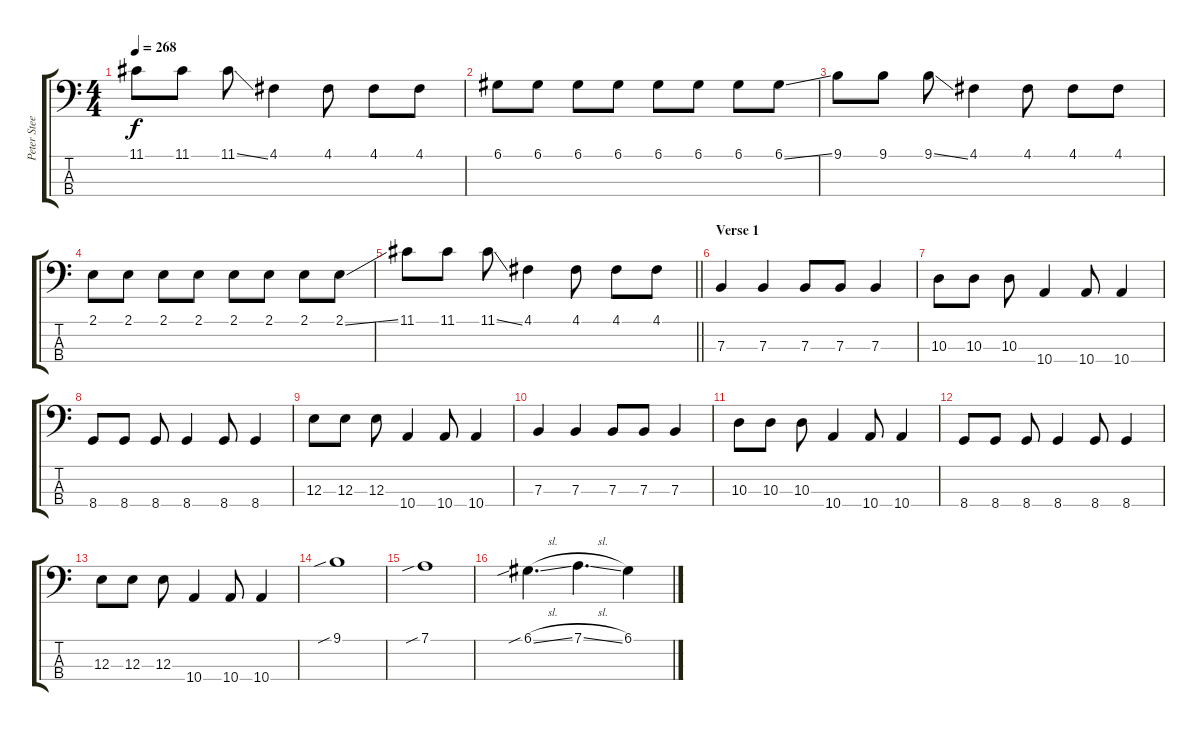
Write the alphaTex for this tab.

\track ("Peter Steele" "Peter Stee") {instrument electricbasspick}
\staff {score tabs}
\tuning (D2 A1 E1 B0) {hide}
\ts (4 4)
\tempo 268
\clef f4
\ks c
11.1.8{dy f} 11.1.8 11.1{ss}.8 4.1.4 4.1.8 4.1.8 4.1.8 |
6.1.8 6.1.8 6.1.8 6.1.8 6.1.8 6.1.8 6.1.8 6.1{ss}.8 |
9.1.8 9.1.8 9.1{ss}.8 4.1.4 4.1.8 4.1.8 4.1.8 |
2.1.8 2.1.8 2.1.8 2.1.8 2.1.8 2.1.8 2.1.8 2.1{ss}.8 |
\barLineRight lightlight
11.1.8 11.1.8 11.1{ss}.8 4.1.4 4.1.8 4.1.8 4.1.8 |
\section ("" "Verse 1")
7.3.4 7.3.4 7.3.8 7.3.8 7.3.4 |
10.3.8 10.3.8 10.3.8 10.4.4 10.4.8 10.4.4 |
8.4.8 8.4.8 8.4.8 8.4.4 8.4.8 8.4.4 |
12.3.8 12.3.8 12.3.8 10.4.4 10.4.8 10.4.4 |
7.3.4 7.3.4 7.3.8 7.3.8 7.3.4 |
10.3.8 10.3.8 10.3.8 10.4.4 10.4.8 10.4.4 |
8.4.8 8.4.8 8.4.8 8.4.4 8.4.8 8.4.4 |
12.3.8 12.3.8 12.3.8 10.4.4 10.4.8 10.4.4 |
9.1{sib}.1 |
7.1{sib}.1 |
6.1{sib sl}.4{d} 7.1{sl}.4{d} 6.1.4
